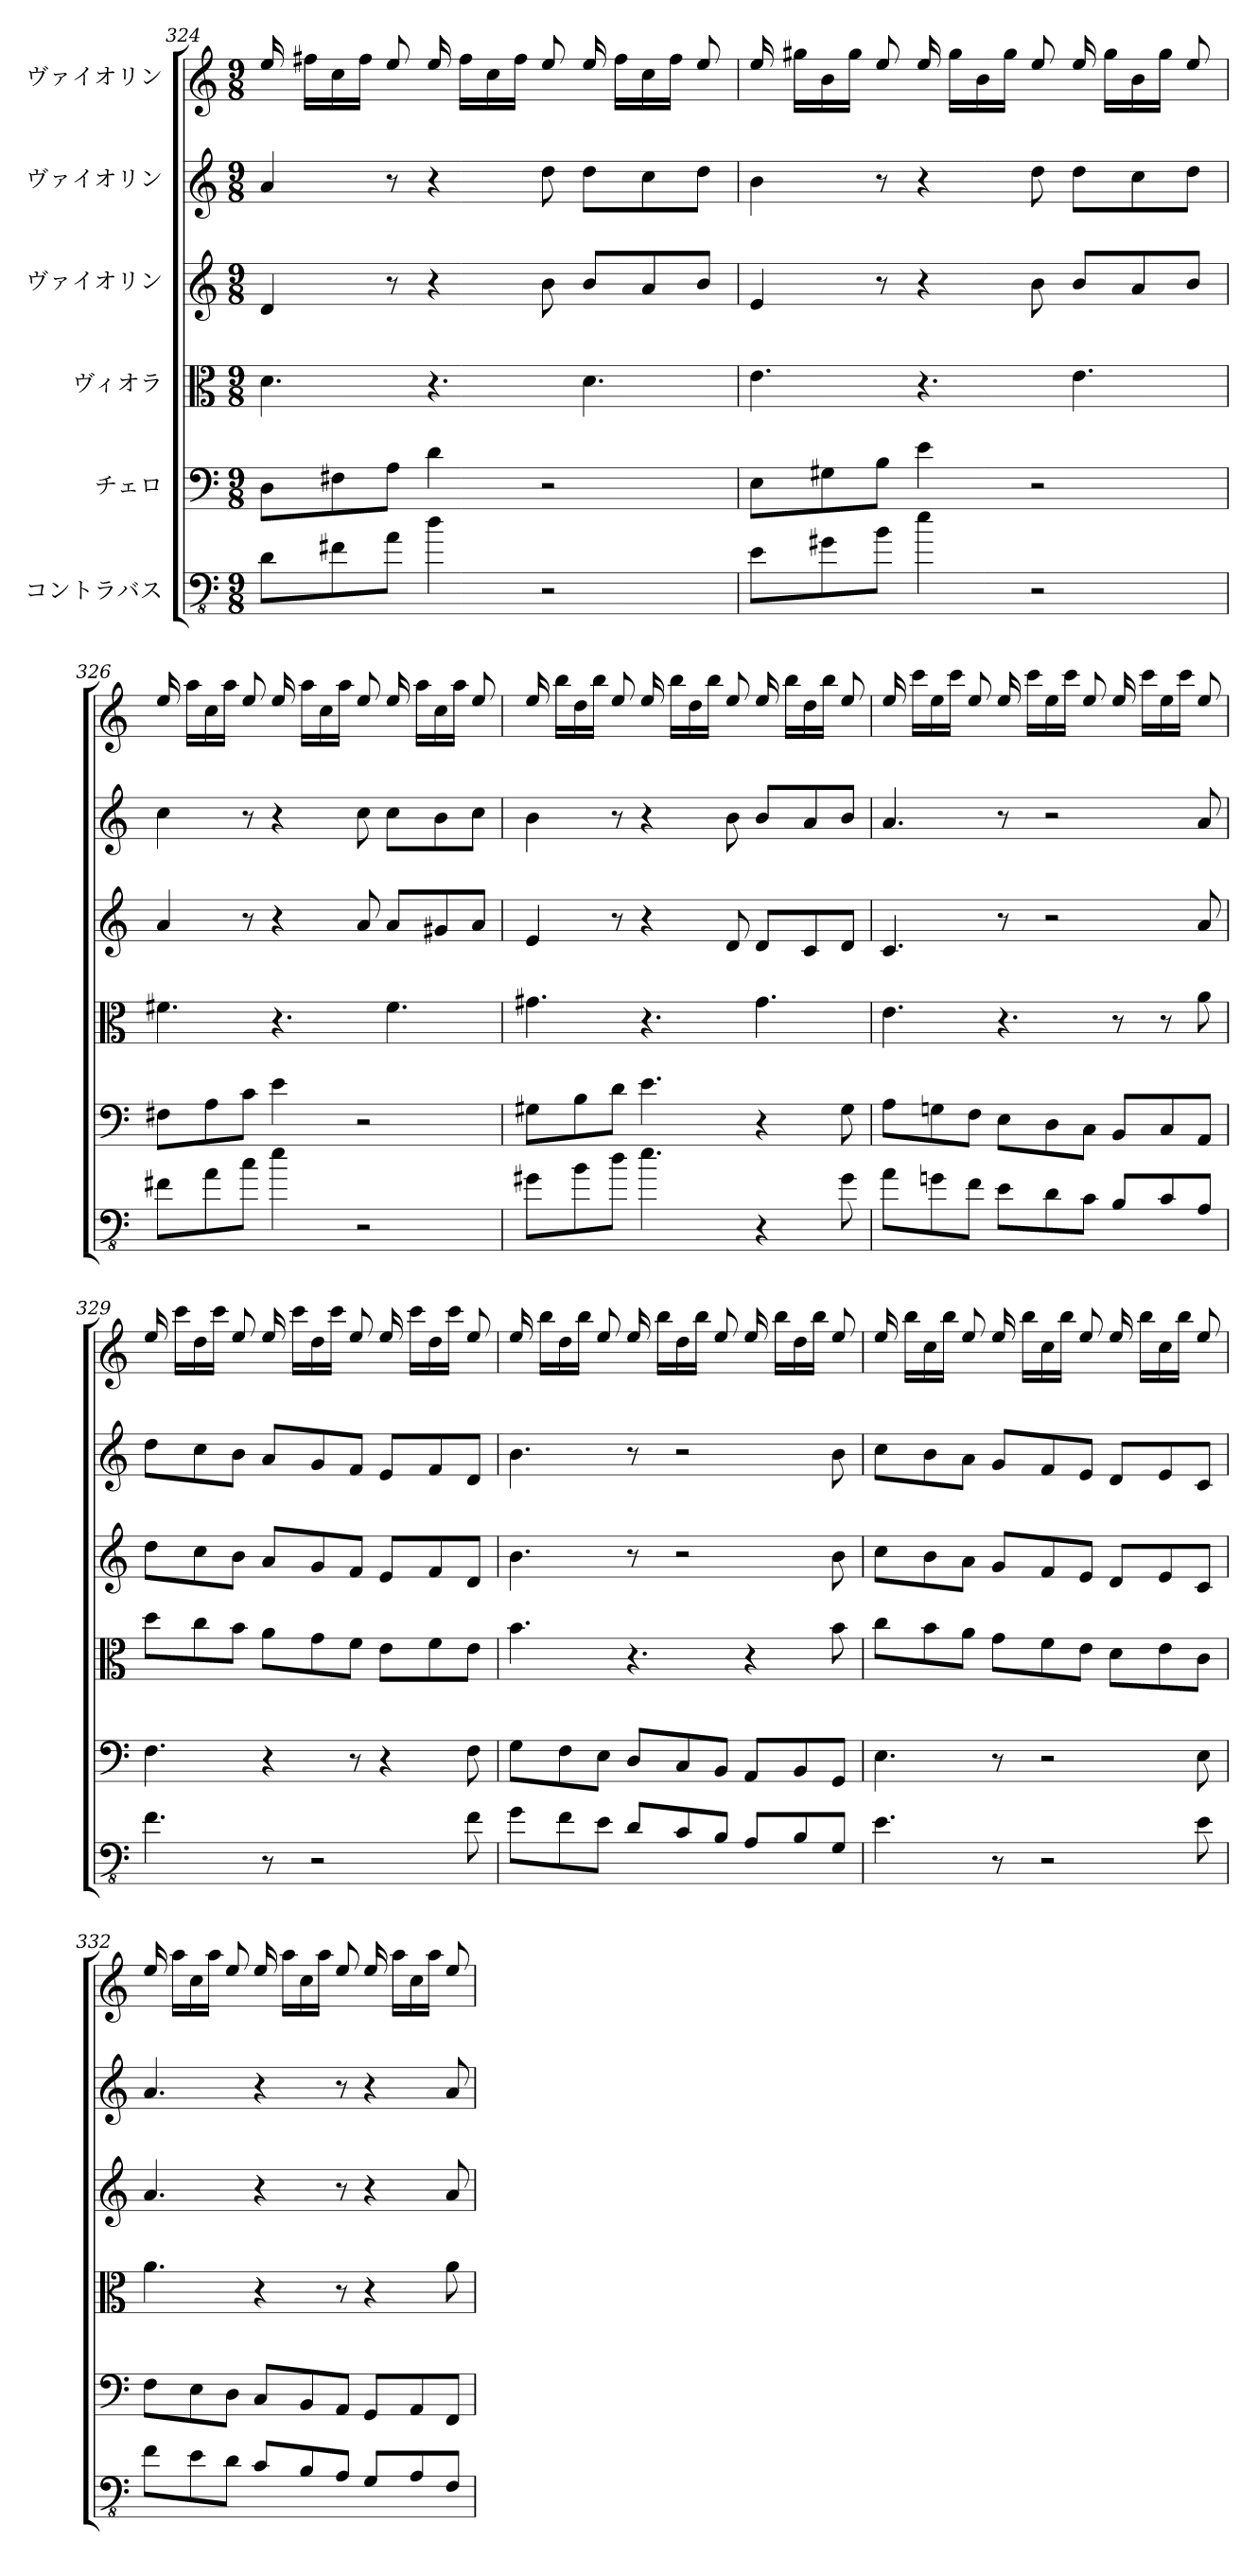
**kern	**kern	**kern	**kern	**kern	**kern
*part6	*part5	*part4	*part3	*part2	*part1
*staff6	*staff5	*staff4	*staff3	*staff2	*staff1
*I"コントラバス	*I"チェロ	*I"ヴィオラ	*I"ヴァイオリン	*I"ヴァイオリン	*I"ヴァイオリン
*clefFv4	*clefF4	*clefC3	*clefG2	*clefG2	*clefG2
*ITrd7c12	*	*	*	*	*
*k[]	*k[]	*k[]	*k[]	*k[]	*k[]
*M9/8	*M9/8	*M9/8	*M9/8	*M9/8	*M9/8
=324	=324	=324	=324	=324	=324
8DD\L	8D\L	4.d\	4d/	4a/	16ee/
.	.	.	.	.	16ff#X\LL
8FF#X\	8F#X\	.	.	.	16cc\
.	.	.	.	.	16ff#\JJ
8AA\J	8A\J	.	8r	8r	8ee/
4D\	4d\	4.r	4r	4r	16ee/
.	.	.	.	.	16ff#\LL
.	.	.	.	.	16cc\
.	.	.	.	.	16ff#\JJ
2r	2r	.	8b\	8dd\	8ee/
.	.	4.d\	8b/L	8dd\L	16ee/
.	.	.	.	.	16ff#\LL
.	.	.	8a/	8cc\	16cc\
.	.	.	.	.	16ff#\JJ
.	.	.	8b/J	8dd\J	8ee/
!!LO:LB:g=z
=325	=325	=325	=325	=325	=325
8EE\L	8E\L	4.e\	4e/	4b\	16ee/
.	.	.	.	.	16gg#X\LL
8GG#X\	8G#X\	.	.	.	16b\
.	.	.	.	.	16gg#\JJ
8BB\J	8B\J	.	8r	8r	8ee/
4E\	4e\	4.r	4r	4r	16ee/
.	.	.	.	.	16gg#\LL
.	.	.	.	.	16b\
.	.	.	.	.	16gg#\JJ
2r	2r	.	8b\	8dd\	8ee/
.	.	4.e\	8b/L	8dd\L	16ee/
.	.	.	.	.	16gg#\LL
.	.	.	8a/	8cc\	16b\
.	.	.	.	.	16gg#\JJ
.	.	.	8b/J	8dd\J	8ee/
=326	=326	=326	=326	=326	=326
8FF#X\L	8F#X\L	4.f#X\	4a/	4cc\	16ee/
.	.	.	.	.	16aa\LL
8AA\	8A\	.	.	.	16cc\
.	.	.	.	.	16aa\JJ
8C\J	8c\J	.	8r	8r	8ee/
4E\	4e\	4.r	4r	4r	16ee/
.	.	.	.	.	16aa\LL
.	.	.	.	.	16cc\
.	.	.	.	.	16aa\JJ
2r	2r	.	8a/	8cc\	8ee/
.	.	4.f#\	8a/L	8cc\L	16ee/
.	.	.	.	.	16aa\LL
.	.	.	8g#X/	8b\	16cc\
.	.	.	.	.	16aa\JJ
.	.	.	8a/J	8cc\J	8ee/
!!LO:PB:g=z
=327	=327	=327	=327	=327	=327
8GG#X\L	8G#X\L	4.g#X\	4e/	4b\	16ee/
.	.	.	.	.	16bb\LL
8BB\	8B\	.	.	.	16dd\
.	.	.	.	.	16bb\JJ
8D\J	8d\J	.	8r	8r	8ee/
4.E\	4.e\	4.r	4r	4r	16ee/
.	.	.	.	.	16bb\LL
.	.	.	.	.	16dd\
.	.	.	.	.	16bb\JJ
.	.	.	8d/	8b\	8ee/
4r	4r	4.g#\	8d/L	8b/L	16ee/
.	.	.	.	.	16bb\LL
.	.	.	8c/	8a/	16dd\
.	.	.	.	.	16bb\JJ
8GG#\	8G#\	.	8d/J	8b/J	8ee/
=328	=328	=328	=328	=328	=328
8AA\L	8A\L	4.e\	4.c/	4.a/	16ee/
.	.	.	.	.	16ccc\LL
8GGn\	8Gn\	.	.	.	16ee\
.	.	.	.	.	16ccc\JJ
8FF\J	8F\J	.	.	.	8ee/
8EE\L	8E\L	4.r	8r	8r	16ee/
.	.	.	.	.	16ccc\LL
8DD\	8D\	.	2r	2r	16ee\
.	.	.	.	.	16ccc\JJ
8CC\J	8C\J	.	.	.	8ee/
8BBB/L	8BB/L	8r	.	.	16ee/
.	.	.	.	.	16ccc\LL
8CC/	8C/	8r	.	.	16ee\
.	.	.	.	.	16ccc\JJ
8AAA/J	8AA/J	8a\	8a/	8a/	8ee/
!!LO:LB:g=z
=329	=329	=329	=329	=329	=329
4.FF\	4.F\	8dd\L	8dd\L	8dd\L	16ee/
.	.	.	.	.	16ccc\LL
.	.	8cc\	8cc\	8cc\	16dd\
.	.	.	.	.	16ccc\JJ
.	.	8b\J	8b\J	8b\J	8ee/
8r	4r	8a\L	8a/L	8a/L	16ee/
.	.	.	.	.	16ccc\LL
2r	.	8g\	8g/	8g/	16dd\
.	.	.	.	.	16ccc\JJ
.	8r	8f\J	8f/J	8f/J	8ee/
.	4r	8e\L	8e/L	8e/L	16ee/
.	.	.	.	.	16ccc\LL
.	.	8f\	8f/	8f/	16dd\
.	.	.	.	.	16ccc\JJ
8FF\	8F\	8e\J	8d/J	8d/J	8ee/
=330	=330	=330	=330	=330	=330
8GG\L	8G\L	4.b\	4.b\	4.b\	16ee/
.	.	.	.	.	16bb\LL
8FF\	8F\	.	.	.	16dd\
.	.	.	.	.	16bb\JJ
8EE\J	8E\J	.	.	.	8ee/
8DD/L	8D/L	4.r	8r	8r	16ee/
.	.	.	.	.	16bb\LL
8CC/	8C/	.	2r	2r	16dd\
.	.	.	.	.	16bb\JJ
8BBB/J	8BB/J	.	.	.	8ee/
8AAA/L	8AA/L	4r	.	.	16ee/
.	.	.	.	.	16bb\LL
8BBB/	8BB/	.	.	.	16dd\
.	.	.	.	.	16bb\JJ
8GGG/J	8GG/J	8b\	8b\	8b\	8ee/
!!LO:PB:g=z
=331	=331	=331	=331	=331	=331
4.EE\	4.E\	8cc\L	8cc\L	8cc\L	16ee/
.	.	.	.	.	16bb\LL
.	.	8b\	8b\	8b\	16cc\
.	.	.	.	.	16bb\JJ
.	.	8a\J	8a\J	8a\J	8ee/
8r	8r	8g\L	8g/L	8g/L	16ee/
.	.	.	.	.	16bb\LL
2r	2r	8f\	8f/	8f/	16cc\
.	.	.	.	.	16bb\JJ
.	.	8e\J	8e/J	8e/J	8ee/
.	.	8d\L	8d/L	8d/L	16ee/
.	.	.	.	.	16bb\LL
.	.	8e\	8e/	8e/	16cc\
.	.	.	.	.	16bb\JJ
8EE\	8E\	8c\J	8c/J	8c/J	8ee/
=332	=332	=332	=332	=332	=332
8FF\L	8F\L	4.a\	4.a/	4.a/	16ee/
.	.	.	.	.	16aa\LL
8EE\	8E\	.	.	.	16cc\
.	.	.	.	.	16aa\JJ
8DD\J	8D\J	.	.	.	8ee/
8CC/L	8C/L	4r	4r	4r	16ee/
.	.	.	.	.	16aa\LL
8BBB/	8BB/	.	.	.	16cc\
.	.	.	.	.	16aa\JJ
8AAA/J	8AA/J	8r	8r	8r	8ee/
8GGG/L	8GG/L	4r	4r	4r	16ee/
.	.	.	.	.	16aa\LL
8AAA/	8AA/	.	.	.	16cc\
.	.	.	.	.	16aa\JJ
8FFF/J	8FF/J	8a\	8a/	8a/	8ee/
=	=	=	=	=	=
*-	*-	*-	*-	*-	*-
